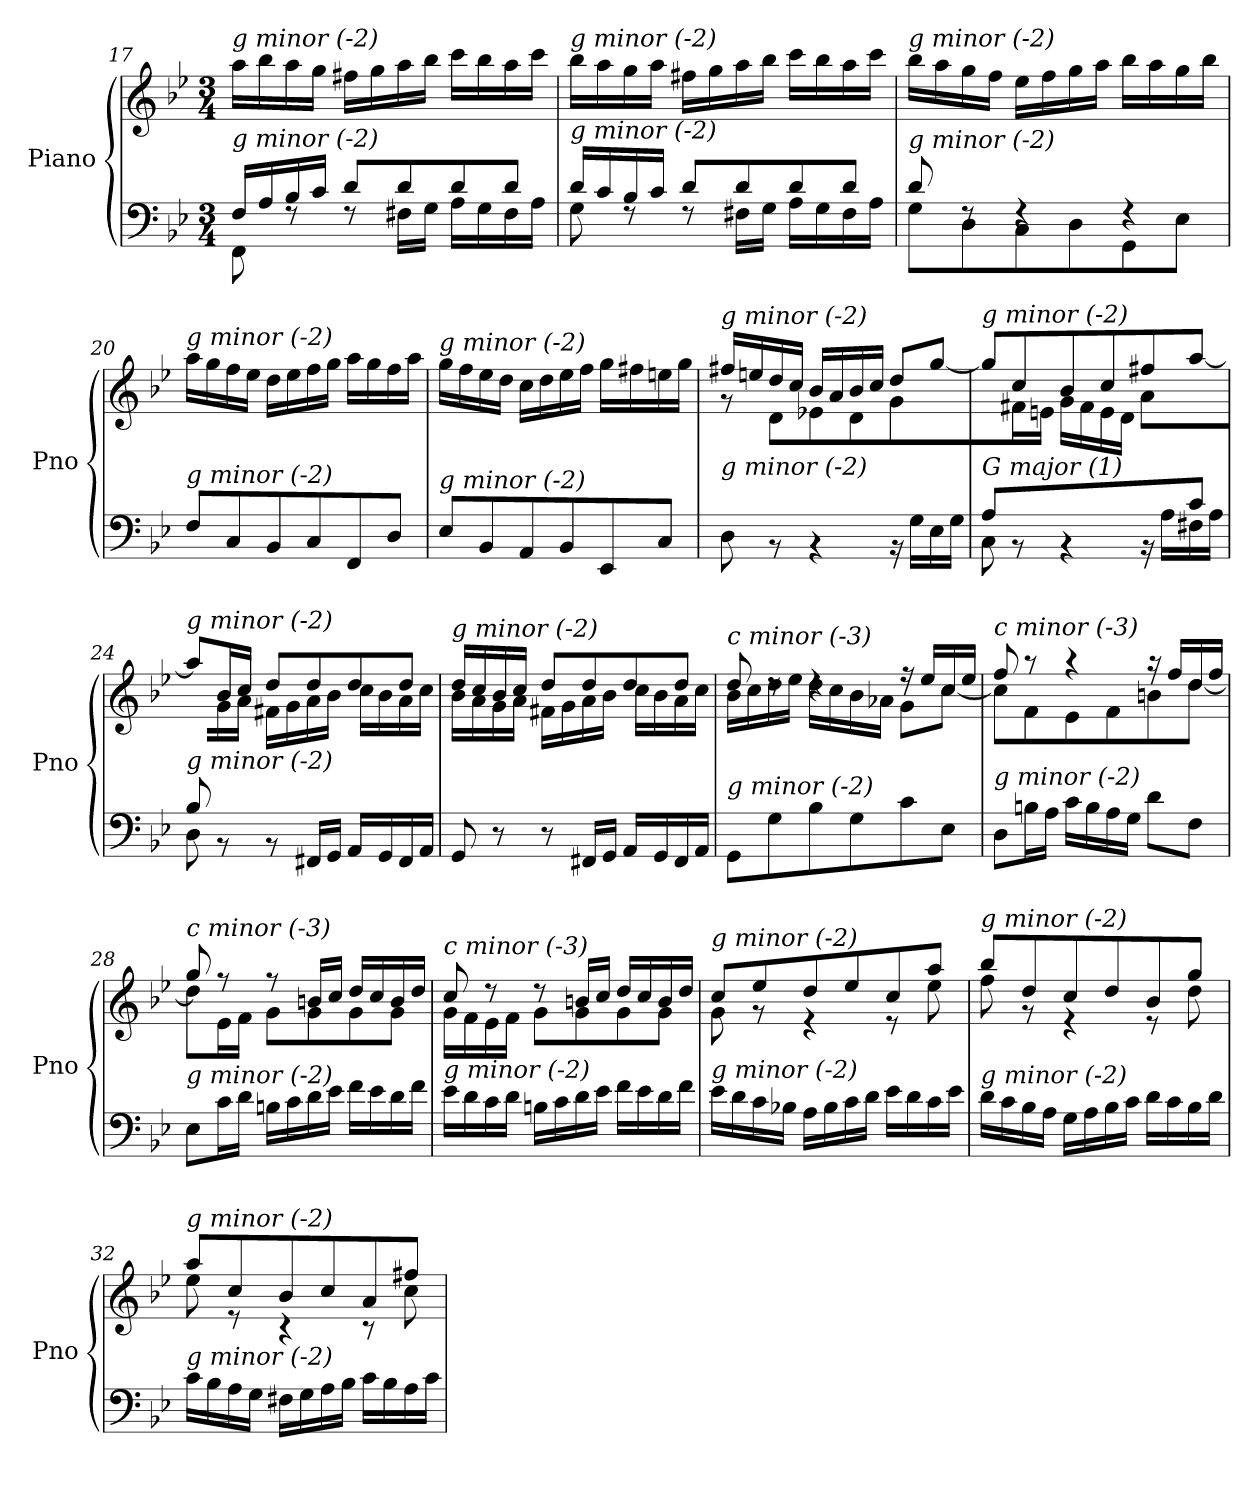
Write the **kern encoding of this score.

**kern	**kern
*part1	*part1
*staff2	*staff1
*I"Piano	*
*I'Pno	*
!!LO:LB:g=z
*clefF4	*clefG2
*k[b-e-]	*k[b-e-]
*M3/4	*M3/4
=17	=17
*^	*
!	!	!LO:TX:i:t=g minor (-2)
!LO:TX:i:t=g minor (-2)	!	!
16F/LL	8FF\	16aa\LL
16A/	.	16bb-\
16B-/	8rF	16aa\
16c/JJ	.	16gg\JJ
8d/L	8rF	16ff#X\LL
.	.	16gg\
8d/	16F#X\LL	16aa\
.	16G\JJ	16bb-\JJ
8d/	16A\LL	16ccc\LL
.	16G\	16bb-\
8d/J	16F#\	16aa\
.	16A\JJ	16ccc\JJ
=18	=18	=18
!	!	!LO:TX:i:t=g minor (-2)
!LO:TX:i:t=g minor (-2)	!	!
16d/LL	8G\	16bb-\LL
16c/	.	16aa\
16B-/	8rF	16gg\
16c/JJ	.	16aa\JJ
8d/L	8rF	16ff#X\LL
.	.	16gg\
8d/	16F#X\LL	16aa\
.	16G\JJ	16bb-\JJ
8d/	16A\LL	16ccc\LL
.	16G\	16bb-\
8d/J	16F#\	16aa\
.	16A\JJ	16ccc\JJ
=19	=19	=19
!	!	!LO:TX:i:t=g minor (-2)
!LO:TX:i:t=g minor (-2)	!	!
8d/	8G\L	16bb-\LL
.	.	16aa\
8rF	8D\	16gg\
.	.	16ff\JJ
4rF	8C\	16ee-\LL
.	.	16ff\
.	8D\	16gg\
.	.	16aa\JJ
4rF	8GG\	16bb-\LL
.	.	16aa\
.	8E-\J	16gg\
.	.	16bb-\JJ
*v	*v	*
!!LO:PB:g=z
=20	=20
!	!LO:TX:i:t=g minor (-2)
!LO:TX:i:t=g minor (-2)	!
8F/L	16aa\LL
.	16gg\
8C/	16ff\
.	16ee-\JJ
8BB-/	16dd\LL
.	16ee-\
8C/	16ff\
.	16gg\JJ
8FF/	16aa\LL
.	16gg\
8D/J	16ff\
.	16aa\JJ
!!LO:LB:g=z
=21	=21
!	!LO:TX:i:t=g minor (-2)
!LO:TX:i:t=g minor (-2)	!
8E-/L	16gg\LL
.	16ff\
8BB-/	16ee-\
.	16dd\JJ
8AA/	16cc\LL
.	16dd\
8BB-/	16ee-\
.	16ff\JJ
8EE-/	16gg\LL
.	16ff#X\
8C/J	16een\
.	16gg\JJ
=22	=22
*^	*^
!	!	!LO:TX:i:t=g minor (-2)	!
!LO:TX:i:t=g minor (-2)	!	!	!
2ryy	8D\	16ff#X/LL	8rg
.	.	16een/	.
.	8rBB	16dd/	8d\L
.	.	16cc/JJ	.
.	4rBB	16b-/LL	8e-X\
.	.	16a/	.
.	.	16b-/	8d\
.	.	16cc/JJ	.
8ryy	16rBB	8dd/L	8g\
.	16G\LL	.	.
8B-/J	16E-\	[8gg/J	8ryy
.	16G\JJ	.	.
=23	=23	=23	=23
!	!	!LO:TX:i:t=g minor (-2)	!
!LO:TX:i:t=G major (1)	!	!	!
8A/L	8C\	8gg/L]	8ryy
2ryy	8rBB	8cc/	16f#X\L
.	.	.	16en\JJ
.	4rBB	8b-/	16g\LL
.	.	.	16f#\
.	.	8cc/	16e\
.	.	.	16d\JJ
.	16rBB	8ff#X/	8a\L
.	16A\LL	.	.
8c/J	16F#X\	[8aa/J	8ryy
.	16A\JJ	.	.
!!LO:LB:g=z	!!
=24	=24	=24	=24
!	!	!LO:TX:i:t=g minor (-2)	!
!LO:TX:i:t=g minor (-2)	!	!	!
8B-/L	8D\	8aa/L]	8ryy
2ryy	8rBB	16b-/L	16g\L
.	.	16cc/JJ	16a\JJ
.	8rBB	8dd/L	16f#X\LL
.	.	.	16g\
.	16FF#X/LL	8dd/	16a\
.	16GG/JJ	.	16b-\JJ
.	16AA/LL	8dd/	16cc\LL
.	16GG/	.	16b-\
8ryy	16FF#/	8dd/J	16a\
.	16AA/JJ	.	16cc\JJ
!!LO:LB:g=z	!!
=25	=25	=25	=25
!	!	!LO:TX:i:t=g minor (-2)	!
!LO:TX:i:t=G major (1)	!	!	!
*v	*v	*	*
8GG/	16dd/LL	16b-\LL
.	16cc/	16a\
8r	16b-/	16g\
.	16cc/JJ	16a\JJ
8r	8dd/L	16f#X\LL
.	.	16g\
16FF#X/LL	8dd/	16a\
16GG/JJ	.	16b-\JJ
16AA/LL	8dd/	16cc\LL
16GG/	.	16b-\
16FF#/	8dd/J	16a\
16AA/JJ	.	16cc\JJ
=26	=26	=26
!	!LO:TX:i:t=c minor (-3)	!
!LO:TX:i:t=g minor (-2)	!	!
8GG\L	8dd/	16b-\LL
.	.	16cc\
8G\	8rdd	16dd\
.	.	16ee-\JJ
8B-\	4rdd	16dd\LL
.	.	16cc\
8G\	.	16b-\
.	.	16a-X\JJ
8c\	16r	8g\L
.	16ee-/LL	.
8E-\J	16cc/	[8cc\J
.	16ee-/JJ	.
=27	=27	=27
!	!LO:TX:i:t=c minor (-3)	!
!LO:TX:i:t=g minor (-2)	!	!
8D\L	8ff/	8cc\L]
16Bn\L	8r	8f\
16A\JJ	.	.
16c\LL	4r	8e-\
16B\	.	.
16A\	.	8f\
16G\JJ	.	.
8d\L	16r	8bn\
.	16ff/LL	.
8F\J	16dd/	[8dd\J
.	16ff/JJ	.
!!LO:LB:g=z	!!
=28	=28	=28
!	!LO:TX:i:t=c minor (-3)	!
!LO:TX:i:t=g minor (-2)	!	!
8E-\L	8gg/	8dd\L]
16c\L	8r	16e-\L
16d\JJ	.	16f\JJ
16Bn\LL	8r	8g\L
16c\	.	.
16d\	16bn/LL	8g\
16e-\JJ	16cc/JJ	.
16f\LL	16dd/LL	8g\
16e-\	16cc/	.
16d\	16b/	8g\J
16f\JJ	16dd/JJ	.
!!LO:LB:g=z	!!
=29	=29	=29
!	!LO:TX:i:t=c minor (-3)	!
!LO:TX:i:t=g minor (-2)	!	!
16e-\LL	8cc/	16g\LL
16d\	.	16f\
16c\	8r	16e-\
16d\JJ	.	16f\JJ
16Bn\LL	8r	8g\L
16c\	.	.
16d\	16bn/LL	8g\
16e-\JJ	16cc/JJ	.
16f\LL	16dd/LL	8g\
16e-\	16cc/	.
16d\	16b/	8g\J
16f\JJ	16dd/JJ	.
=30	=30	=30
!	!LO:TX:i:t=g minor (-2)	!
!LO:TX:i:t=g minor (-2)	!	!
16e-\LL	8cc/L	8g\
16d\	.	.
16c\	8ee-/	8r
16B-X\JJ	.	.
16A\LL	8dd/	4r
16B-\	.	.
16c\	8ee-/	.
16d\JJ	.	.
16e-\LL	8cc/	8r
16d\	.	.
16c\	8aa/J	8ee-\
16e-\JJ	.	.
=31	=31	=31
!	!LO:TX:i:t=g minor (-2)	!
!LO:TX:i:t=g minor (-2)	!	!
16d\LL	8bb-/L	8ff\
16c\	.	.
16B-\	8dd/	8r
16A\JJ	.	.
16G\LL	8cc/	4r
16A\	.	.
16B-\	8dd/	.
16c\JJ	.	.
16d\LL	8b-/	8r
16c\	.	.
16B-\	8gg/J	8dd\
16d\JJ	.	.
!!LO:PB:g=z	!!
=32	=32	=32
!	!LO:TX:i:t=g minor (-2)	!
!LO:TX:i:t=g minor (-2)	!	!
16c\LL	8aa/L	8ee-\
16B-\	.	.
16A\	8cc/	8r
16G\JJ	.	.
16F#X\LL	8b-/	4r
16G\	.	.
16A\	8cc/	.
16B-\JJ	.	.
16c\LL	8a/	8r
16B-\	.	.
16A\	8ff#X/J	8cc\
16c\JJ	.	.
*	*v	*v
=	=
*-	*-
